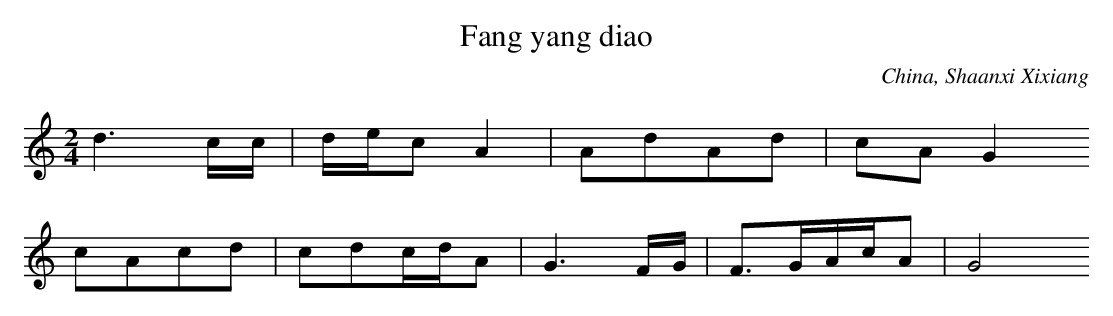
X:1
T: Fang yang diao
O: China, Shaanxi Xixiang
M: 2/4
L: 1/16
K: C
d6cc | dec2A4 | A2d2A2d2 | c2A2G4
c2A2c2d2 | c2d2cdA2 | G6FG | F3GAcA2 | G8
